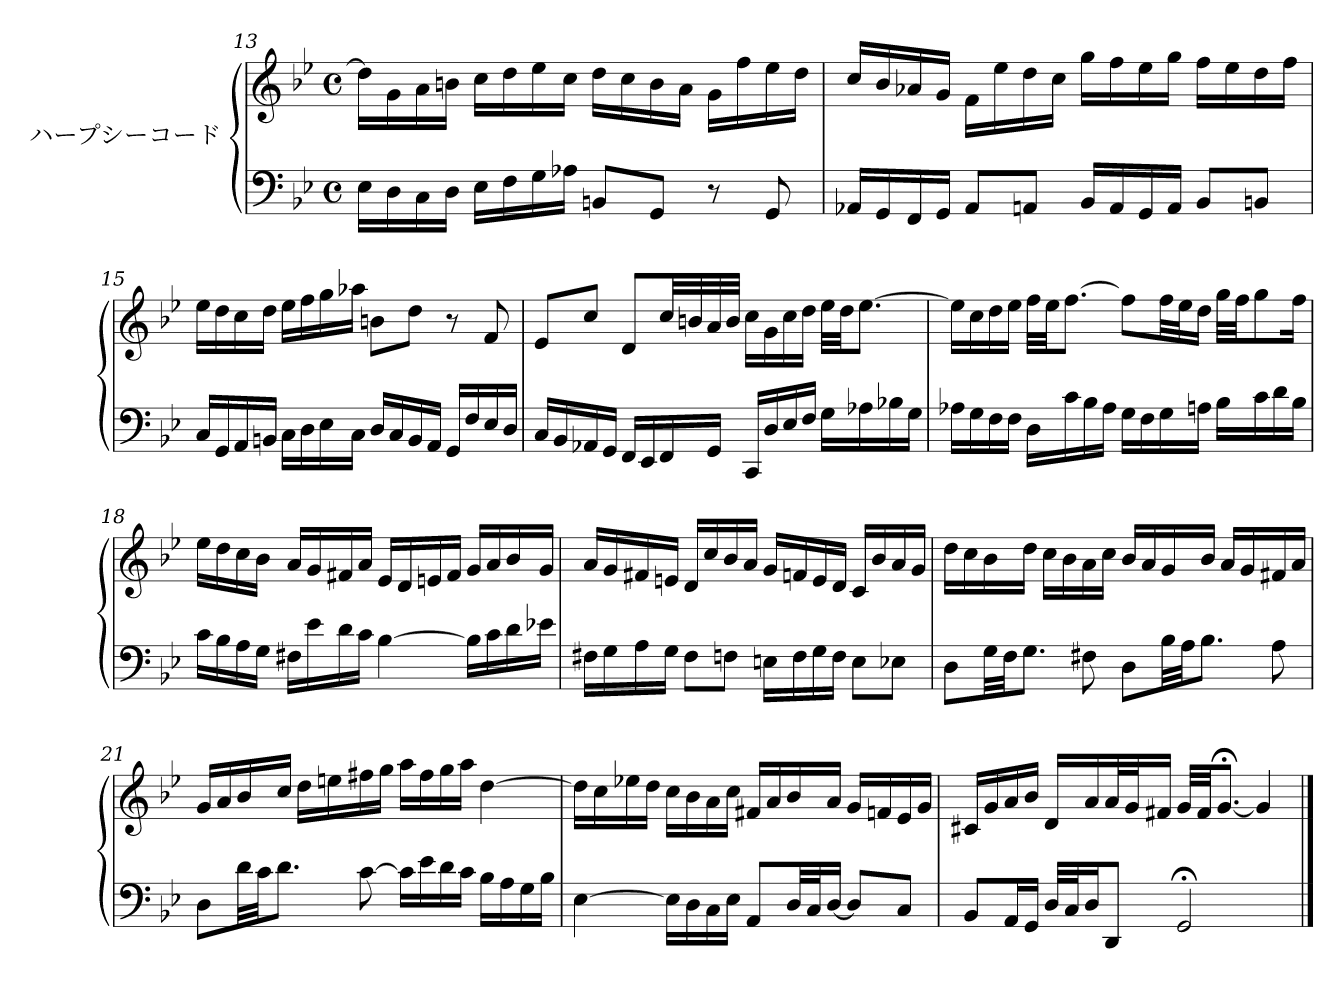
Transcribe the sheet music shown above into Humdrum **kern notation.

**kern	**kern
*part1	*part1
*staff2	*staff1
*I"ハープシーコード	*
!!LO:LB:g=z
*clefF4	*clefG2
*k[b-e-]	*k[b-e-]
*M4/4	*M4/4
*met(c)	*met(c)
=13	=13
16E-\LL	16dd\LL]
16D\	16g\
16C\	16a\
16D\JJ	16bn\JJ
16E-\LL	16cc\LL
16F\	16dd\
16G\	16ee-\
16A-X\JJ	16cc\JJ
8BBn/L	16dd\LL
.	16cc\
8GG/J	16b\
.	16a\JJ
8r	16g\LL
.	16ff\
8GG/	16ee-\
.	16dd\JJ
=14	=14
16AA-X/LL	16cc/LL
16GG/	16b-/
16FF/	16a-X/
16GG/JJ	16g/JJ
8AA-/L	16f\LL
.	16ee-\
8AAn/J	16dd\
.	16cc\JJ
16BB-/LL	16gg\LL
16AA/	16ff\
16GG/	16ee-\
16AA/JJ	16gg\JJ
8BB-/L	16ff\LL
.	16ee-\
8BBn/J	16dd\
.	16ff\JJ
=15	=15
16C/LL	16ee-\LL
16GG/	16dd\
16AA/	16cc\
16BBn/JJ	16dd\JJ
16C\LL	16ee-\LL
16D\	16ff\
16E-\	16gg\
16C\JJ	16aa-X\JJ
16D/LL	8bn\L
16C/	.
16BB/	8dd\J
16AA/JJ	.
16GG/LL	8r
16F/	.
16E-/	8f/
16D/JJ	.
!!LO:LB:g=z
=16	=16
16C/LL	8e-/L
16BB-/	.
16AA-X/	8cc/J
16GG/JJ	.
16FF/LL	8d/L
16EE-/	.
16FF/	32cc/LL
.	32bn/
16GG/JJ	32a/
.	32b/JJJ
16CC/LL	16cc\LL
16D/	16g\
16E-/	16cc\
16F/JJ	16dd\JJ
16G\LL	32ee-\LLL
.	32dd\JJ
16A-X\	[8.ee-\J
16B-X\	.
16G\JJ	.
=17	=17
16A-X\LL	16ee-\LL]
16G\	16cc\
16F\	16dd\
16F\JJ	16ee-\JJ
16D\LL	32ff\LLL
.	32ee-\JJ
16c\	[8.ff\J
16B-\	.
16A-\JJ	.
16G\LL	8ff\L]
16F\	.
16G\	32ff\LL
.	32ee-\J
16An\JJ	16dd\JJ
16B-\LL	32gg\LLL
.	32ff\JJ
16c\	8gg\
16d\	.
16B-\JJ	16ff\Jk
!!LO:LB:g=z
=18	=18
16c\LL	16ee-\LL
16B-\	16dd\
16A\	16cc\
16G\JJ	16b-\JJ
16F#X\LL	16a/LL
16e-\	16g/
16d\	16f#X/
16c\JJ	16a/JJ
[4B-\	16e-/LL
.	16d/
.	16en/
.	16f#/JJ
16B-\LL]	16g/LL
16c\	16a/
16d\	16b-/
16e-X\JJ	16g/JJ
=19	=19
16F#X\LL	16a/LL
16G\	16g/
16A\	16f#X/
16G\JJ	16en/JJ
8F#\L	16d/LL
.	16cc/
8Fn\J	16b-/
.	16a/JJ
16En\LL	16g/LL
16F\	16fn/
16G\	16e/
16F\JJ	16d/JJ
8E\L	16c/LL
.	16b-/
8E-X\J	16a/
.	16g/JJ
!!LO:LB:g=z
=20	=20
8D\L	16dd\LL
.	16cc\
32G\LL	16b-\
32F\JJ	.
8.G\J	16dd\JJ
.	16cc\LL
.	16b-\
8F#X\	16a\
.	16cc\JJ
8D\L	16b-/LL
.	16a/
32B-\LL	16g/
32A\JJ	.
8.B-\J	16b-/JJ
.	16a/LL
.	16g/
8A\	16f#X/
.	16a/JJ
=21	=21
8D\L	16g/LL
.	16a/
32d\LL	16b-/
32c\JJ	.
8.d\J	16cc/JJ
.	16dd\LL
.	16een\
[8c\	16ff#X\
.	16gg\JJ
16c\LL]	16aa\LL
16e-\	16ff#\
16d\	16gg\
16c\JJ	16aa\JJ
16B-\LL	[4dd\
16A\	.
16G\	.
16B-\JJ	.
!!LO:LB:g=z
=22	=22
[4E-\	16dd\LL]
.	16cc\
.	16ee-X\
.	16dd\JJ
16E-\LL]	16cc\LL
16D\	16b-\
16C\	16a\
16E-\JJ	16cc\JJ
8AA/L	16f#X/LL
.	16a/
32D/LL	16b-/
32C/J	.
[16D/JJ	16a/JJ
8D/L]	16g/LL
.	16fn/
8C/J	16e-/
.	16g/JJ
=23	=23
8BB-/L	16c#X/LL
.	16g/
16AA/L	16a/
16GG/JJ	16b-/JJ
32D/LLL	16d/LL
32C/J	.
16D/J	16a/
8DD/J	32a/L
.	32g/J
.	16f#X/JJ
2GG;/	32g/LLL
.	32f#/JJ
.	[8.g;</J
.	4g/]
==	==
*-	*-
